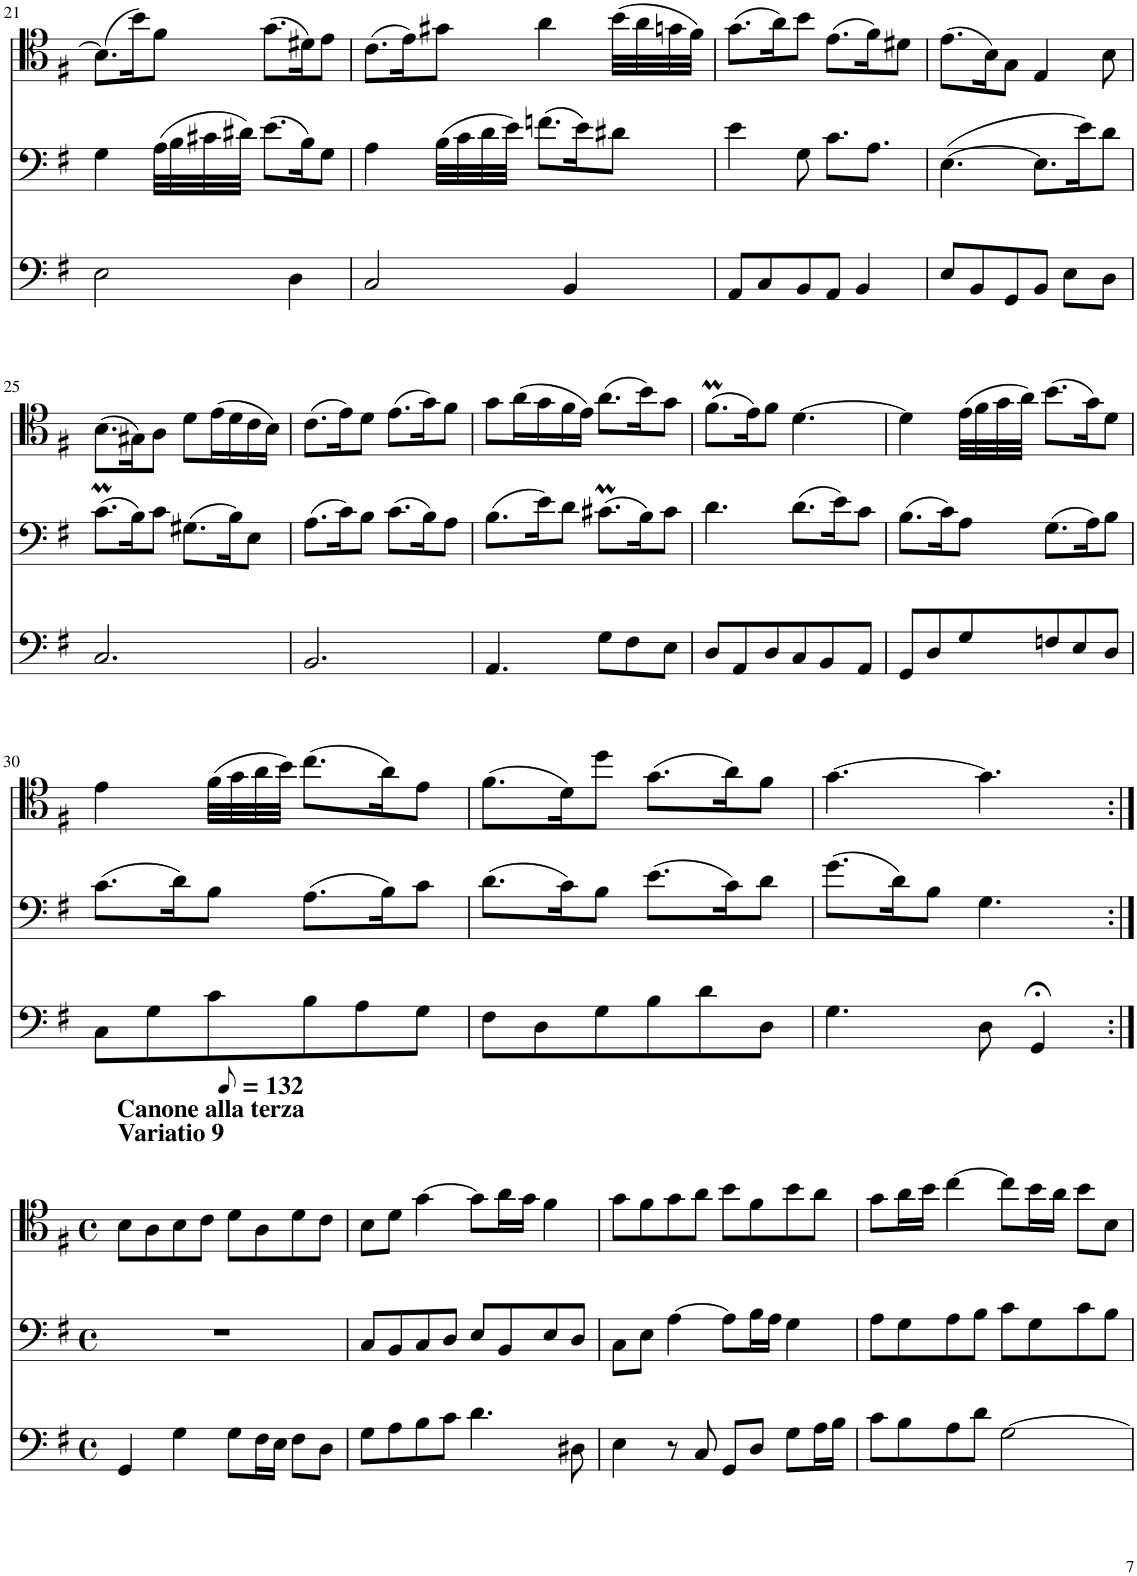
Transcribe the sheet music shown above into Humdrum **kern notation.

**kern	**kern	**kern
*part3	*part2	*part1
*staff3	*staff2	*staff1
*I"Cello	*I"Cello	*I"Cello
!!LO:PB:g=z
*clefF4	*clefF4	*clefC4
*k[f#]	*k[f#]	*k[f#]
*M3/8	*M6/8	*M6/8
=21	=21	=21
[4.E\	4G\	(8.B\L]
.	.	16b\K)
.	(32A\LLL	8f#\J
.	32B\	.
.	32c#X\	.
.	32d#X\JJJ)	.
8ryy	(8.e\L	(8.g\L
4D\	.	.
.	16B\K)	16d#X\K)
.	8G\J	8e\J
=22	=22	=22
[4.C/	4A\	(8.c\L
.	.	16e\K)
.	(32B\LLL	8g#X\J
.	32c\	.
.	32d\	.
.	32e\JJJ)	.
8E\]	(8.fn\L	4a\
4BB/	.	.
.	16e\K)	.
.	8d#X\J	(32b\LLL
.	.	32a\
.	.	32gn\
.	.	32f#\JJJ)
=23	=23	=23
8AA/L	4e\	(8.g\L
8C/]	.	.
.	.	16a\K)
8C/	8G\	8b\J
8BB/	8.c\L	(8.e\L
8AA/J	.	.
.	8.A\J	16f#\K)
4BB/	.	8d#X\J
.	8ryy	8ryy
=24	=24	=24
8E/L	([4.E\	(8.e\L
8BB/	.	.
.	.	16B\K)
8GG/	.	8G\J
8BB/J	8.E\L]	4E/
8E\L	.	.
.	16e\K)	.
8D\J	8d\J	8B\
!!LO:LB:g=z
=25	=25	=25
[4.C/	(8.cM\L	(8.B\L
.	16B\K)	16G#X\K)
.	8c\J	8A\J
4.ryy	(8.G#X\L	8d\L
.	.	(16e\L
.	16B\K)	16d\
.	8E\J	16c\
.	.	16B\JJ)
=26	=26	=26
[4.BB/	(8.A\L	(8.c\L
.	16c\K)	16e\K)
.	8B\J	8d\J
4.C/]	(8.c\L	(8.e\L
.	16B\K)	16g\K)
.	8A\J	8f#\J
=27	=27	=27
4.AA/	(8.B\L	8g\L
.	.	(16a\L
.	16e\K)	16g\
.	8d\J	16f#\
.	.	16e\JJ)
4.BB/]	(8.c#Xm\L	(8.a\L
.	16B\K)	16b\K)
.	8c#\J	8g\J
8G\L	4.ryy	4.ryy
8F#\	.	.
8E\J	.	.
=28	=28	=28
8D/L	4.d\	(8.f#m\L
8AA/	.	.
.	.	16e\K)
8D/	.	8f#\J
8C/	(8.d\L	[4.d\
8BB/	.	.
.	16e\K)	.
8AA/J	8c\J	.
=29	=29	=29
8GG/L	(8.B\L	4d\]
8D/	.	.
.	16c\K)	.
8G/	8A\J	(32e\LLL
.	.	32f#\
.	.	32g\
.	.	32a\JJJ)
8Fn/	(8.G\L	(8.b\L
8E/	.	.
.	16A\K)	16g\K)
8D/J	8B\J	8d\J
!!LO:LB:g=z
=30	=30	=30
8C\L	(8.c\L	4e\
8G\	.	.
.	16d\K)	.
8c\	8B\J	(32f#\LLL
.	.	32g\
.	.	32a\
.	.	32b\JJJ)
8B\	(8.A\L	(8.cc\L
8A\	.	.
.	16B\K)	16a\K)
8G\J	8c\J	8e\J
=31	=31	=31
8F#\L	(8.d\L	(8.f#\L
8D\	.	.
.	16c\K)	16d\K)
8G\	8B\J	8dd\J
8B\	(8.e\L	(8.g\L
8d\	.	.
.	16c\K)	16a\K)
8D\J	8d\J	8f#\J
=32	=32	=32
4.G\	(8.g\L	[4.g\
.	16d\K)	.
.	8B\J	.
8D\	4.G\	4.g\]
4GG;</	.	.
!!LO:LB:g=z
=1:|!	=1:|!	=1:|!
*clefF4	*clefC4	*clefC4
*k[f#]	*k[f#]	*k[f#]
*M4/4	*M4/4	*M4/4
*met(c)	*met(c)	*met(c)
*	*	*MM66
!	!	!LO:TX:a:B:t=Variatio 9
!	!	!LO:TX:a:B:t=Canone alla terza
4GG/	1r	8B\L
.	.	8A\
4G\	.	8B\
.	.	8c\J
8G\L	.	8d\L
16F#\L	.	8A\
16E\JJ	.	.
8F#\L	.	8d\
8D\J	.	8c\J
=2	=2	=2
8G\L	8G/L	8B\L
8A\	8F#/	8d\J
8B\	8G/	[4g\
8c\J	8A/J	.
4.d\	8B/L	8g\L]
.	8F#/	16a\L
.	.	16g\JJ
.	8B/	4f#\
8D#X\	8A/J	.
=3	=3	=3
4E\	8G\L	8g\L
.	8B\J	8f#\
8r	[4e\	8g\
8C/	.	8a\J
8GG/L	8e\L]	8b\L
8D/J	16f#\L	8f#\
.	16e\JJ	.
8G\L	4d\	8b\
16A\L	.	8a\J
16B\JJ	.	.
=4	=4	=4
8c\L	8e\L	8g\L
8B\	8d\	16a\L
.	.	16b\JJ
8A\	8e\	[4cc\
8d\J	8f#\J	.
[2G\	8g\L	8cc\L]
.	8d\	16b\L
.	.	16a\JJ
.	8g\	8b\L
.	8f#\J	8B\J
=	=	=
*-	*-	*-
